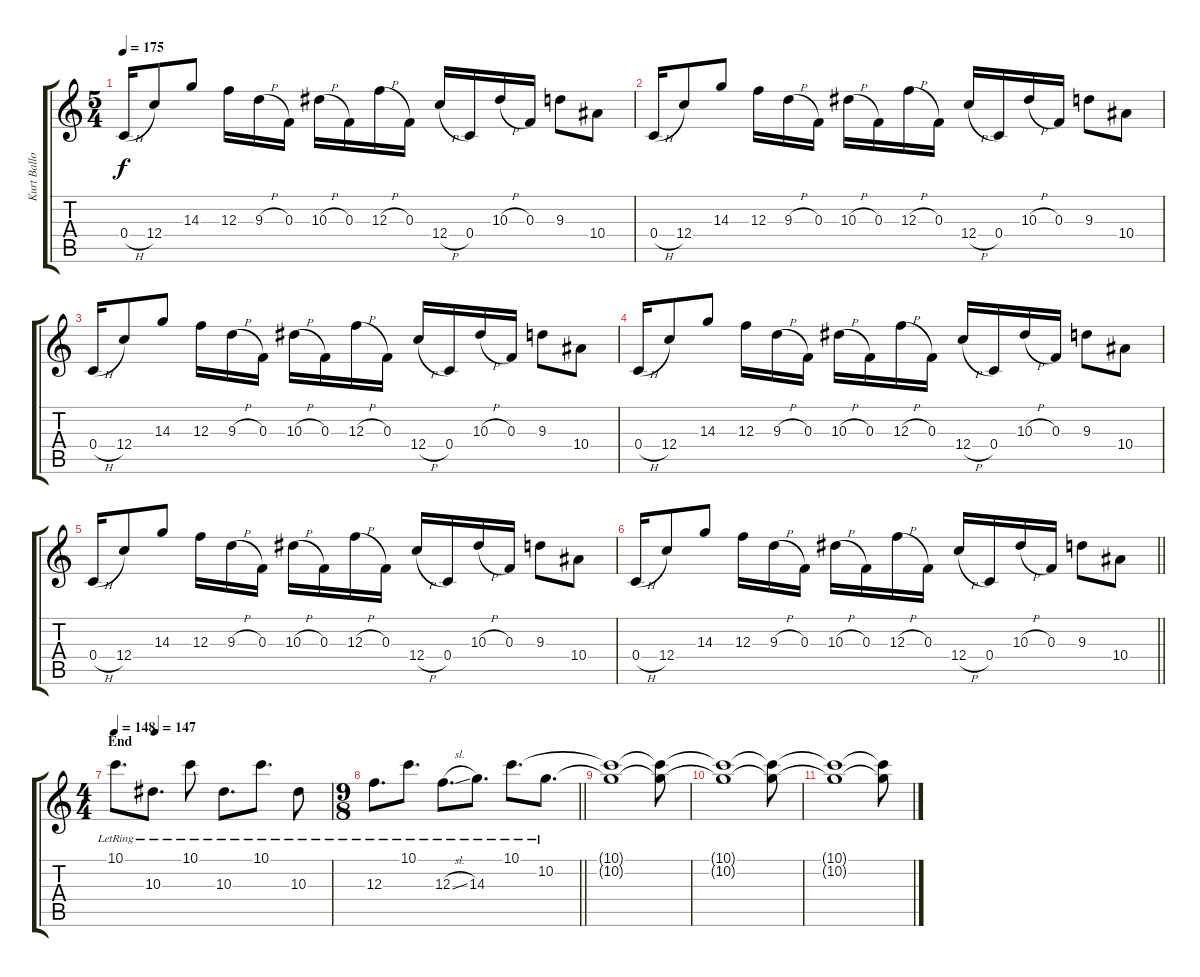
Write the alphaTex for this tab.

\track ("Kurt Ballou" "Kurt Ballo") {instrument overdrivenguitar}
\staff {score tabs}
\tuning (D4 A3 F3 C3 G2 C2) {hide}
\ts (5 4)
\tempo 175
\clef g2
\ks c
0.4{h}.16{dy f} 12.4.8 14.3.8 12.3.16 9.3{h}.16 0.3.16 10.3{h}.16 0.3.16 12.3{h}.16 0.3.16 12.4{h}.16 0.4.16 10.3{h}.16 0.3.16 9.3.8 10.4.8 |
0.4{h}.16 12.4.8 14.3.8 12.3.16 9.3{h}.16 0.3.16 10.3{h}.16 0.3.16 12.3{h}.16 0.3.16 12.4{h}.16 0.4.16 10.3{h}.16 0.3.16 9.3.8 10.4.8 |
0.4{h}.16 12.4.8 14.3.8 12.3.16 9.3{h}.16 0.3.16 10.3{h}.16 0.3.16 12.3{h}.16 0.3.16 12.4{h}.16 0.4.16 10.3{h}.16 0.3.16 9.3.8 10.4.8 |
0.4{h}.16 12.4.8 14.3.8 12.3.16 9.3{h}.16 0.3.16 10.3{h}.16 0.3.16 12.3{h}.16 0.3.16 12.4{h}.16 0.4.16 10.3{h}.16 0.3.16 9.3.8 10.4.8 |
0.4{h}.16 12.4.8 14.3.8 12.3.16 9.3{h}.16 0.3.16 10.3{h}.16 0.3.16 12.3{h}.16 0.3.16 12.4{h}.16 0.4.16 10.3{h}.16 0.3.16 9.3.8 10.4.8 |
\barLineRight lightlight
0.4{h}.16 12.4.8 14.3.8 12.3.16 9.3{h}.16 0.3.16 10.3{h}.16 0.3.16 12.3{h}.16 0.3.16 12.4{h}.16 0.4.16 10.3{h}.16 0.3.16 9.3.8 10.4.8 |
\ts (4 4)
\section ("" "End")
\tempo 148
\tempo (147 0.1875)
10.1{lr}.8{d} 10.3{lr}.8{d} 10.1{lr}.8 10.3{lr}.8{d} 10.1{lr}.8{d} 10.3{lr}.8 |
\ts (9 8)
\barLineRight lightlight
12.3{lr}.8{d} 10.1{lr}.8{d} 12.3{sl lr}.8{d} 14.3{lr}.8{d} 10.1{lr}.8{d} 10.2{lr}.8{d} |
(10.1{t} 10.2{t}).1 (10.1{t} 10.2{t}).8 |
(10.1{t} 10.2{t}).1 (10.1{t} 10.2{t}).8 |
(10.1{t} 10.2{t}).1 (10.1{t} 10.2{t}).8
